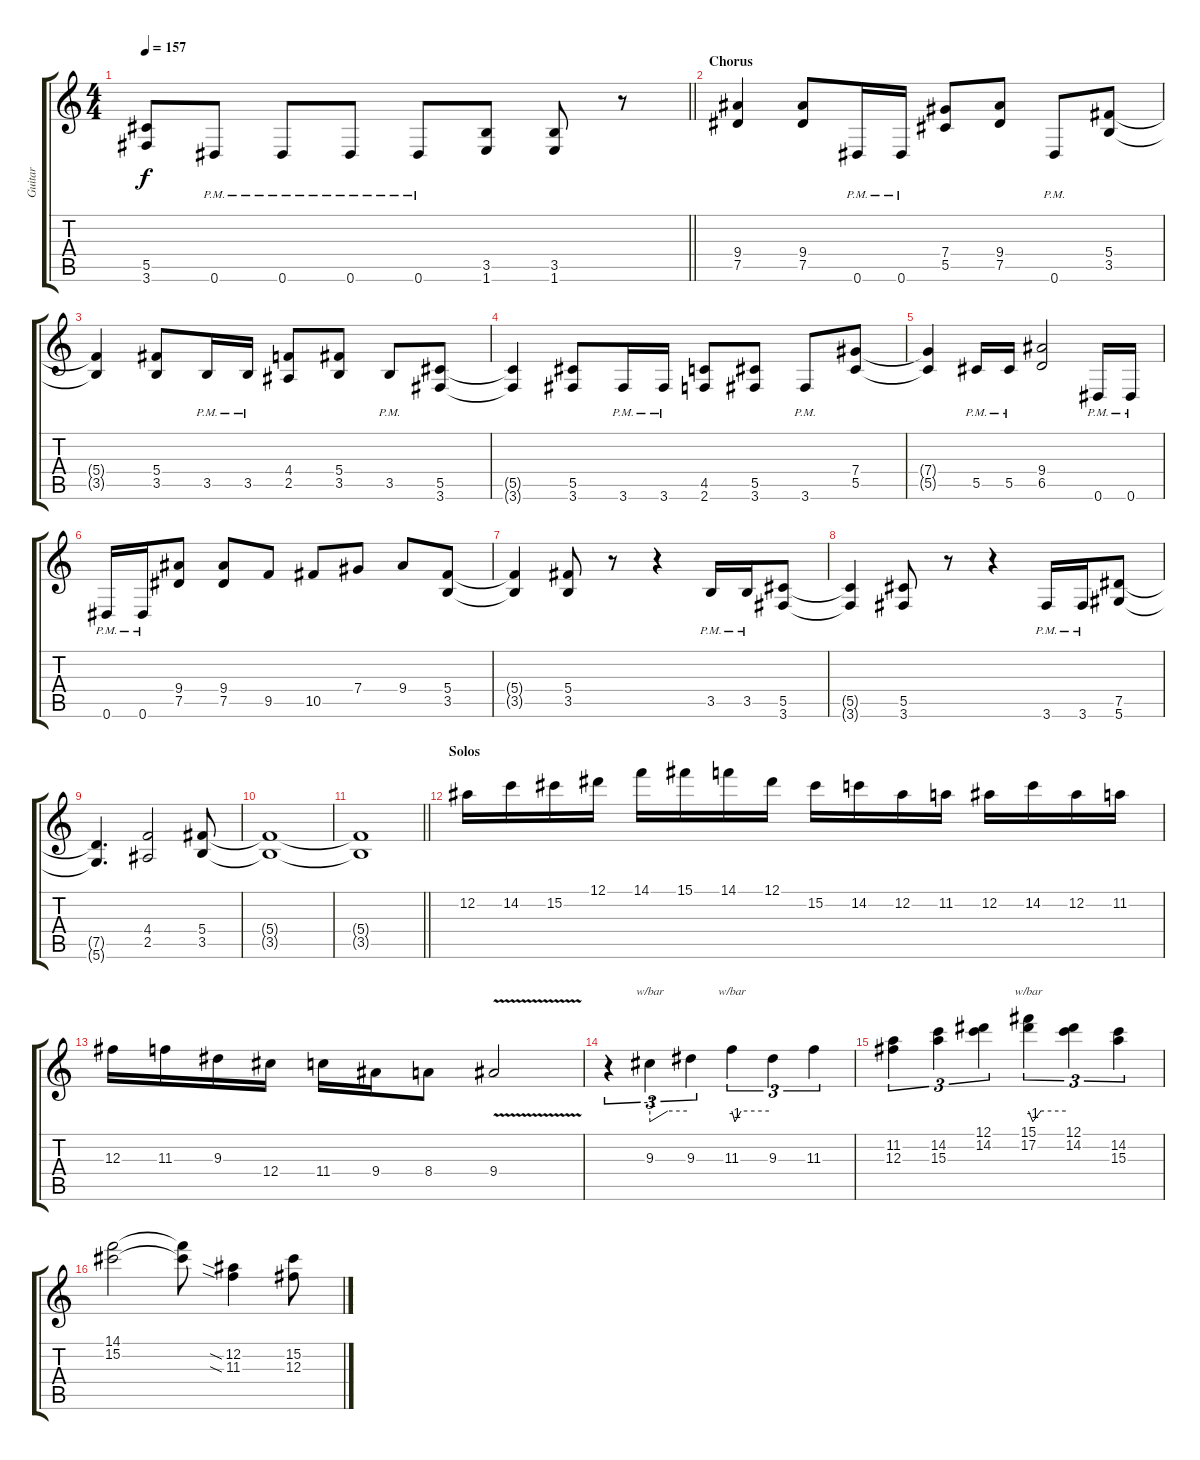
\track ("Guitar" "Guitar") {instrument distortionguitar}
\staff {score tabs}
\tuning (Eb4 Bb3 Gb3 Db3 Ab2 Eb2) {hide}
\ts (4 4)
\tempo 157
\clef g2
\barLineRight lightlight
\ks c
(5.5 3.6).8{dy f} 0.6{pm}.8 0.6{pm}.8 0.6{pm}.8 0.6{pm}.8 (3.5 1.6).8 (3.5 1.6).8 r.8 |
\section ("" "Chorus")
(9.4 7.5).4 (9.4 7.5).8 0.6{pm}.16 0.6{pm}.16 (7.4 5.5).8 (9.4 7.5).8 0.6{pm}.8 (5.4 3.5).8 |
(5.4{t} 3.5{t}).4 (5.4 3.5).8 3.5{pm}.16 3.5{pm}.16 (4.4 2.5).8 (5.4 3.5).8 3.5{pm}.8 (5.5 3.6).8 |
(5.5{t} 3.6{t}).4 (5.5 3.6).8 3.6{pm}.16 3.6{pm}.16 (4.5 2.6).8 (5.5 3.6).8 3.6{pm}.8 (7.4 5.5).8 |
(7.4{t} 5.5{t}).4 5.5{pm}.16 5.5{pm}.16 (9.4 6.5).2 0.6{pm}.16 0.6{pm}.16 |
0.6{pm}.16 0.6{pm}.16 (9.4 7.5).8 (9.4 7.5).8 9.5.8 10.5.8 7.4.8 9.4.8 (5.4 3.5).8 |
(5.4{t} 3.5{t}).4 (5.4 3.5).8 r.8 r.4 3.5{pm}.16 3.5{pm}.16 (5.5 3.6).8 |
(5.5{t} 3.6{t}).4 (5.5 3.6).8 r.8 r.4 3.6{pm}.16 3.6{pm}.16 (7.5 5.6).8 |
(7.5{t} 5.6{t}).4{d} (4.4 2.5).2 (5.4 3.5).8 |
(5.4{t} 3.5{t}).1 |
\barLineRight lightlight
(5.4{t} 3.5{t}).1 |
\section ("" "Solos")
12.2.16 14.2.16 15.2.16 12.1.16 14.1.16 15.1.16 14.1.16 12.1.16 15.2.16 14.2.16 12.2.16 11.2.16 12.2.16 14.2.16 12.2.16 11.2.16 |
12.3.16 11.3.16 9.3.16 12.4.16 11.4.16 9.4.16 8.4.8 9.4{v}.2 |
r.4{tu (3 2)} 9.3.4{tu (3 2) tbe (custom default 0 -4 29 0 60 0)} 9.3.4{tu (3 2)} 11.3.4{tu (3 2) tbe (custom default 0 0 5 -4 15 0 60 0)} 9.3.4{tu (3 2)} 11.3.4{tu (3 2)} |
(11.2 12.3).4{tu (3 2)} (14.2 15.3).4{tu (3 2)} (12.1 14.2).4{tu (3 2)} (15.1 17.2).4{tu (3 2) tbe (custom default 0 0 7 -4 20 0 60 0)} (12.1 14.2).4{tu (3 2)} (14.2 15.3).4{tu (3 2)} |
(14.1 15.2).2 (14.1{t} 15.2{t}).8 (12.2{sia} 11.3{sia}).4 (15.2 12.3).8
